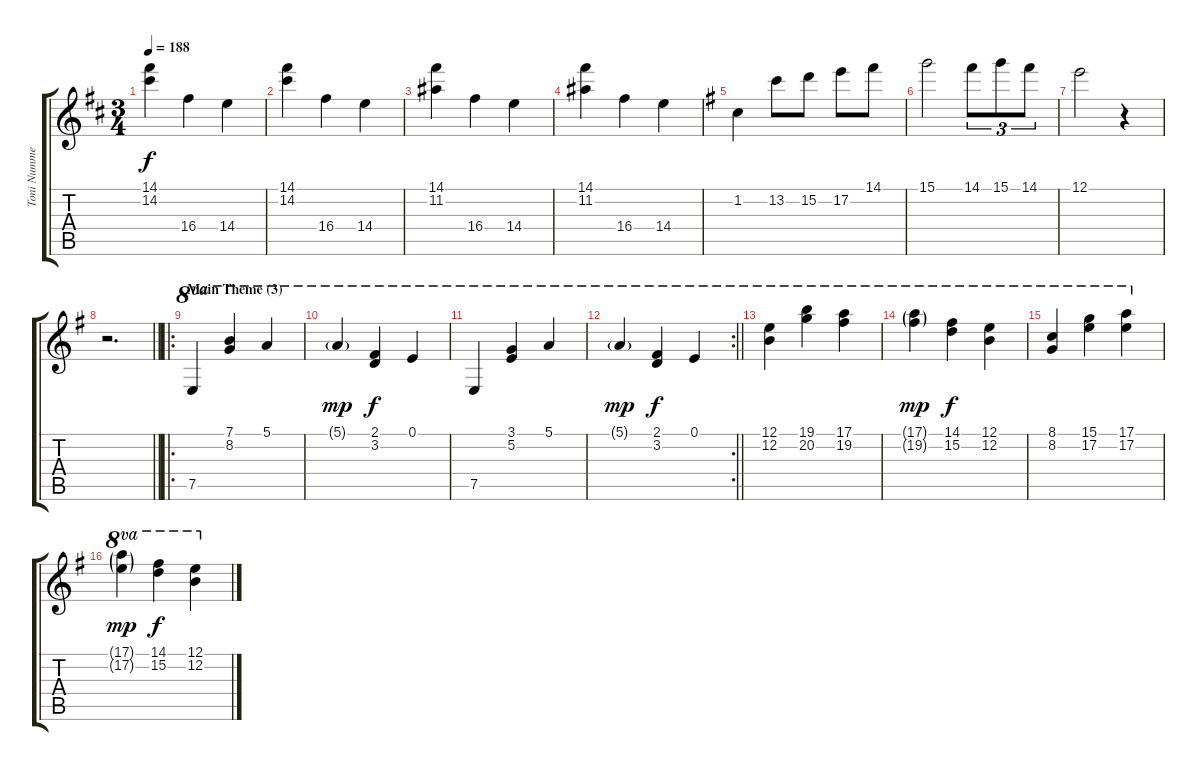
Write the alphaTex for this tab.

\track ("Toni Nummelin (piano)" "Toni Numme") {instrument acousticgrandpiano}
\staff {score tabs}
\tuning (E5 B4 G4 D4 A3 E3) {hide}
\ts (3 4)
\tempo 188
\clef g2
\ks bminor
(14.1 14.2).4{dy f} 16.4.4 14.4.4 |
(14.1 14.2).4 16.4.4 14.4.4 |
(14.1 11.2).4 16.4.4 14.4.4 |
(14.1 11.2).4 16.4.4 14.4.4 |
\ks eminor
1.2.4 13.2.8 15.2.8 17.2.8 14.1.8 |
15.1.2 14.1.8{tu (3 2)} 15.1.8{tu (3 2)} 14.1.8{tu (3 2)} |
12.1.2 r.4 |
\barLineRight lightlight
r.2{d} |
\ro
\section ("" "Main Theme (3)")
7.5.4{ot 8va} (7.1 8.2).4{ot 8va} 5.1.4{ot 8va} |
5.1{g}.4{ot 8va dy mp} (2.1 3.2).4{ot 8va dy f} 0.1.4{ot 8va} |
7.5.4{ot 8va} (3.1 5.2).4{ot 8va} 5.1.4{ot 8va} |
\rc 2
\barLineRight lightlight
5.1{g}.4{ot 8va dy mp} (2.1 3.2).4{ot 8va dy f} 0.1.4{ot 8va} |
(12.1 12.2).4{ot 8va} (19.1 20.2).4{ot 8va} (17.1 19.2).4{ot 8va} |
(17.1{g} 19.2{g}).4{ot 8va dy mp} (14.1 15.2).4{ot 8va dy f} (12.1 12.2).4{ot 8va} |
(8.1 8.2).4{ot 8va} (15.1 17.2).4{ot 8va} (17.1 17.2).4{ot 8va} |
(17.1{g} 17.2{g}).4{ot 8va dy mp} (14.1 15.2).4{ot 8va dy f} (12.1 12.2).4{ot 8va}
